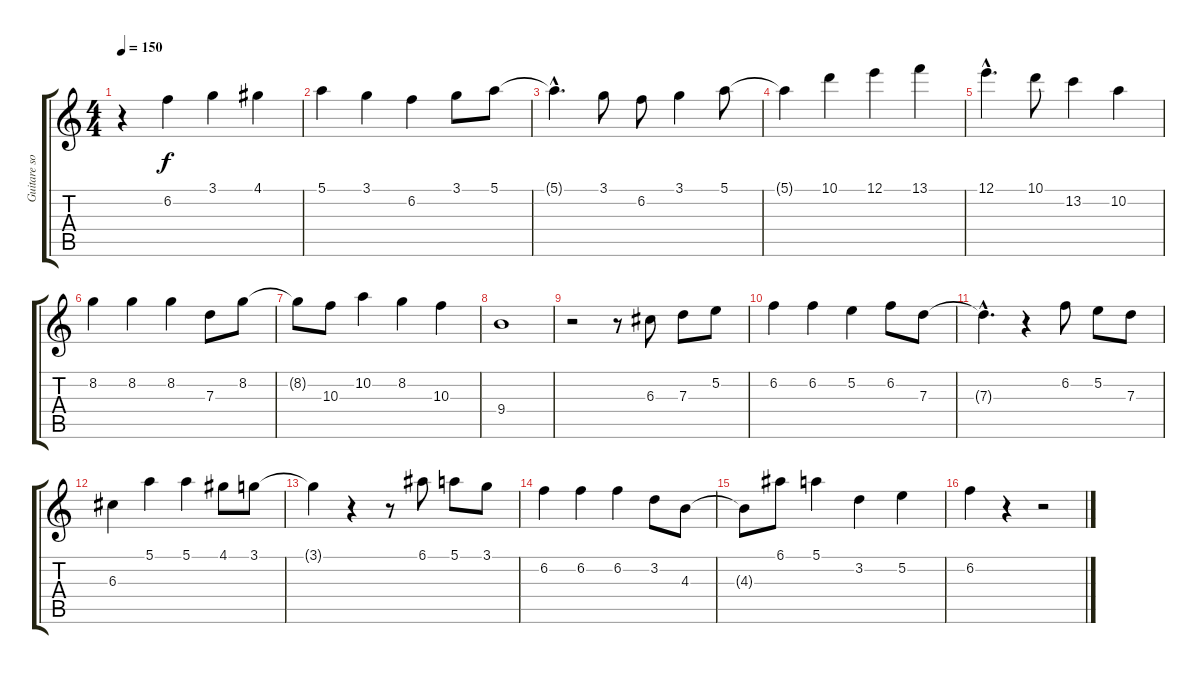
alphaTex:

\track ("Guitare solo" "Guitare so") {instrument acousticguitarnylon}
\staff {score tabs}
\tuning (E4 B3 G3 D3 A2 E2) {hide}
\ts (4 4)
\tempo 150
\clef g2
\ks c
r.4{dy f instrument acousticguitarnylon} 6.2.4 3.1.4 4.1.4 |
5.1.4 3.1.4 6.2.4 3.1.8 5.1.8 |
5.1{hac t}.4{d} 3.1.8 6.2.8 3.1.4 5.1.8 |
5.1{t}.4 10.1.4 12.1.4 13.1.4 |
12.1{hac}.4{d} 10.1.8 13.2.4 10.2.4 |
8.2.4 8.2.4 8.2.4 7.3.8 8.2.8 |
8.2{t}.8 10.3.8 10.2.4 8.2.4 10.3.4 |
9.4.1 |
r.2 r.8 6.3.8 7.3.8 5.2.8 |
6.2.4 6.2.4 5.2.4 6.2.8 7.3.8 |
7.3{hac t}.4{d} r.4 6.2.8 5.2.8 7.3.8 |
6.3.4 5.1.4 5.1.4 4.1.8 3.1.8 |
3.1{t}.4 r.4 r.8 6.1.8 5.1.8 3.1.8 |
6.2.4 6.2.4 6.2.4 3.2.8 4.3.8 |
4.3{t}.8 6.1.8 5.1.4 3.2.4 5.2.4 |
6.2.4 r.4 r.2
